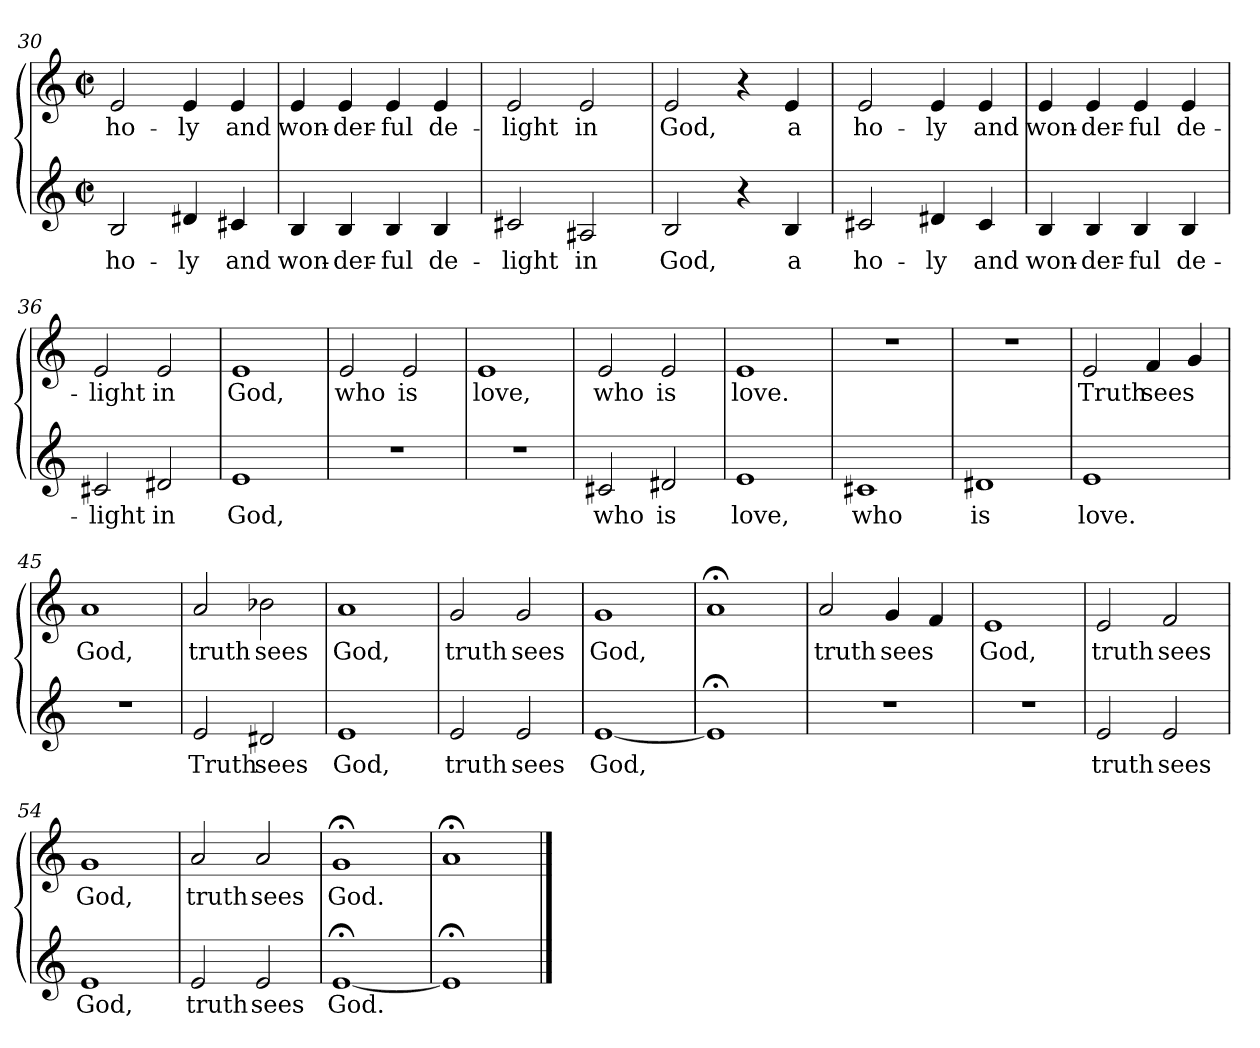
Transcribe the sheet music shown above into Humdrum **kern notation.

**kern	**text	**kern	**text
*part2	*part2	*part1	*part1
*staff2	*staff2	*staff1	*staff1
*clefG2	*	*clefG2	*
*k[]	*	*k[]	*
*C:	*	*C:	*
*M2/2	*	*M2/2	*
*met(c|)	*	*met(c|)	*
=30	=30	=30	=30
!	!LO:LY:b	!	!LO:LY:b
2B/	ho-	2e/	ho-
!	!LO:LY:b	!	!LO:LY:b
4d#X/	-ly	4e/	-ly
!	!LO:LY:b	!	!LO:LY:b
4c#X/	and	4e/	and
=31	=31	=31	=31
!	!LO:LY:b	!	!LO:LY:b
4B/	won-	4e/	won-
!	!LO:LY:b	!	!LO:LY:b
4B/	-der-	4e/	-der-
!	!LO:LY:b	!	!LO:LY:b
4B/	-ful	4e/	-ful
!	!LO:LY:b	!	!LO:LY:b
4B/	de-	4e/	de-
=32	=32	=32	=32
!	!LO:LY:b	!	!LO:LY:b
2c#X/	-light	2e/	-light
!	!LO:LY:b	!	!LO:LY:b
2A#X/	in	2e/	in
=33	=33	=33	=33
!	!LO:LY:b	!	!LO:LY:b
2B/	God,	2e/	God,
4r	.	4r	.
!	!LO:LY:b	!	!LO:LY:b
4B/	a	4e/	a
=34	=34	=34	=34
!	!LO:LY:b	!	!LO:LY:b
2c#X/	ho-	2e/	ho-
!	!LO:LY:b	!	!LO:LY:b
4d#X/	-ly	4e/	-ly
!	!LO:LY:b	!	!LO:LY:b
4c#/	and	4e/	and
=35	=35	=35	=35
!	!LO:LY:b	!	!LO:LY:b
4B/	won-	4e/	won-
!	!LO:LY:b	!	!LO:LY:b
4B/	-der-	4e/	-der-
!	!LO:LY:b	!	!LO:LY:b
4B/	-ful	4e/	-ful
!	!LO:LY:b	!	!LO:LY:b
4B/	de-	4e/	de-
!!LO:LB:g=z
=36	=36	=36	=36
!	!LO:LY:b	!	!LO:LY:b
2c#X/	-light	2e/	-light
!	!LO:LY:b	!	!LO:LY:b
2d#X/	in	2e/	in
=37	=37	=37	=37
!	!LO:LY:b	!	!LO:LY:b
1e	God,	1e	God,
=38	=38	=38	=38
!	!	!	!LO:LY:b
1r	.	2e/	who
!	!	!	!LO:LY:b
.	.	2e/	is
=39	=39	=39	=39
!	!	!	!LO:LY:b
1r	.	1e	love,
=40	=40	=40	=40
!	!LO:LY:b	!	!LO:LY:b
2c#X/	who	2e/	who
!	!LO:LY:b	!	!LO:LY:b
2d#X/	is	2e/	is
=41	=41	=41	=41
!	!LO:LY:b	!	!LO:LY:b
1e	love,	1e	love.
=42	=42	=42	=42
!	!LO:LY:b	!	!
1c#X	who	1r	.
=43	=43	=43	=43
!	!LO:LY:b	!	!
1d#X	is	1r	.
=44	=44	=44	=44
!	!LO:LY:b	!	!LO:LY:b
1e	love.	2e/	Truth
!	!	!	!LO:LY:b
.	.	4f/	sees
.	.	4g/	.
=45	=45	=45	=45
!	!	!	!LO:LY:b
1r	.	1a	God,
=46	=46	=46	=46
!	!LO:LY:b	!	!LO:LY:b
2e/	Truth	2a/	truth
!	!LO:LY:b	!	!LO:LY:b
2d#X/	sees	2b-X\	sees
!!LO:LB:g=z
=47	=47	=47	=47
!	!LO:LY:b	!	!LO:LY:b
1e	God,	1a	God,
=48	=48	=48	=48
!	!LO:LY:b	!	!LO:LY:b
2e/	truth	2g/	truth
!	!LO:LY:b	!	!LO:LY:b
2e/	sees	2g/	sees
=49	=49	=49	=49
!	!LO:LY:b	!	!LO:LY:b
[<1e	God,	1g	God,
=50	=50	=50	=50
1e;]	.	1a;	.
=51	=51	=51	=51
!	!	!	!LO:LY:b
1r	.	2a/	truth
!	!	!	!LO:LY:b
.	.	4g/	sees
.	.	4f/	.
=52	=52	=52	=52
!	!	!	!LO:LY:b
1r	.	1e	God,
=53	=53	=53	=53
!	!LO:LY:b	!	!LO:LY:b
2e/	truth	2e/	truth
!	!LO:LY:b	!	!LO:LY:b
2e/	sees	2f/	sees
=54	=54	=54	=54
!	!LO:LY:b	!	!LO:LY:b
1e	God,	1g	God,
=55	=55	=55	=55
!	!LO:LY:b	!	!LO:LY:b
2e/	truth	2a/	truth
!	!LO:LY:b	!	!LO:LY:b
2e/	sees	2a/	sees
=56	=56	=56	=56
!	!LO:LY:b	!	!LO:LY:b
[<1e;	God.	1g;	God.
=57	=57	=57	=57
1e;]	.	1a;	.
==	==	==	==
*-	*-	*-	*-
